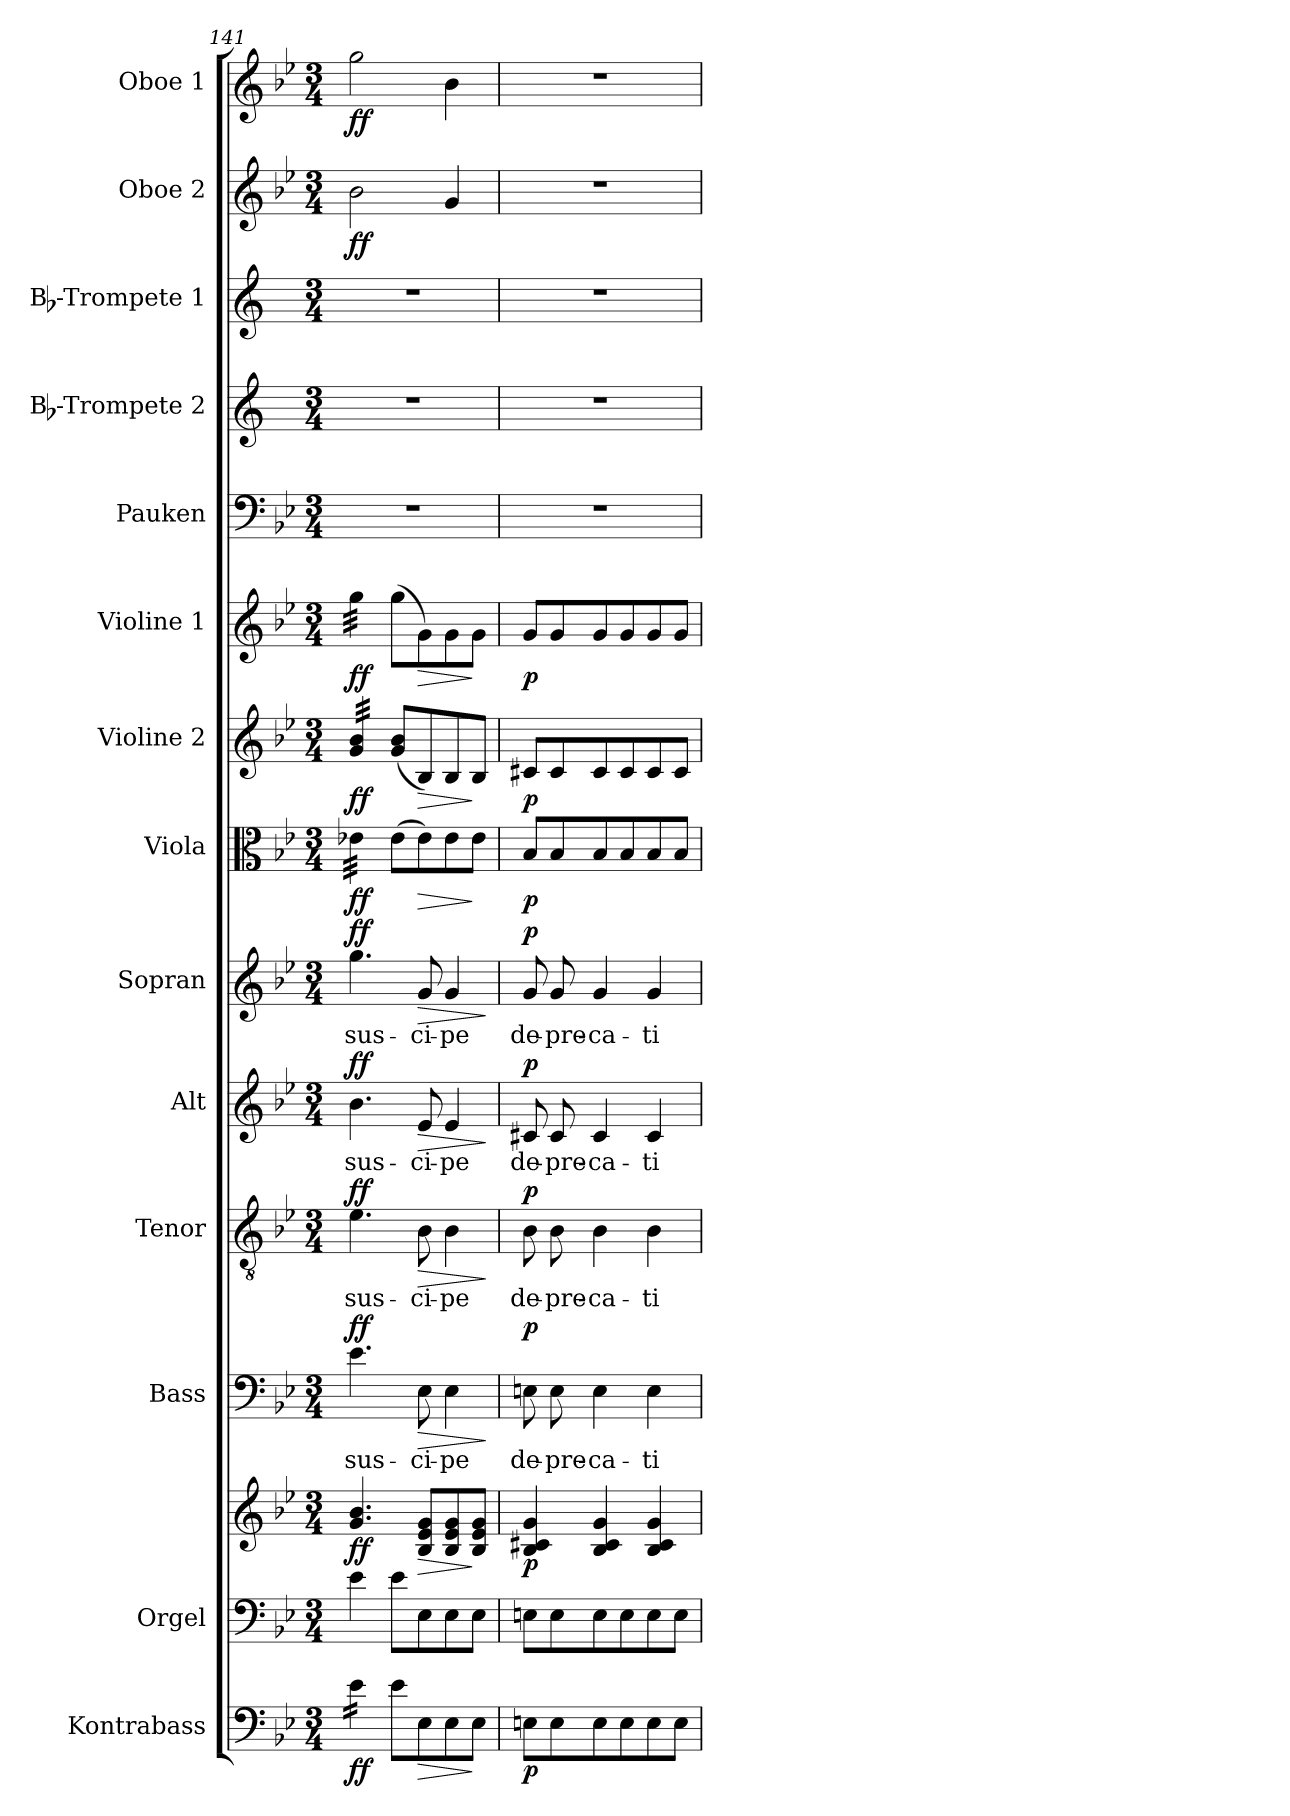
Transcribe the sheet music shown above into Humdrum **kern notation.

**kern	**dynam	**kern	**kern	**dynam	**kern	**text	**dynam	**kern	**text	**dynam	**kern	**text	**dynam	**kern	**text	**dynam	**kern	**dynam	**kern	**dynam	**kern	**dynam	**kern	**kern	**kern	**kern	**dynam	**kern	**dynam
*part14	*part14	*part13	*part13	*part13	*part12	*part12	*part12	*part11	*part11	*part11	*part10	*part10	*part10	*part9	*part9	*part9	*part8	*part8	*part7	*part7	*part6	*part6	*part5	*part4	*part3	*part2	*part2	*part1	*part1
*staff15	*staff15	*staff14	*staff13	*staff13/14	*staff12	*staff12	*staff12	*staff11	*staff11	*staff11	*staff10	*staff10	*staff10	*staff9	*staff9	*staff9	*staff8	*staff8	*staff7	*staff7	*staff6	*staff6	*staff5	*staff4	*staff3	*staff2	*staff2	*staff1	*staff1
*I"Kontrabass	*	*I"Orgel	*	*	*I"Bass	*	*	*I"Tenor	*	*	*I"Alt	*	*	*I"Sopran	*	*	*I"Viola	*	*I"Violine 2	*	*I"Violine 1	*	*I"Pauken	*I"Bb-Trompete 2	*I"Bb-Trompete 1	*I"Oboe 2	*	*I"Oboe 1	*
*I'Kb.	*	*I'Org.	*	*	*I'B.	*	*	*I'T.	*	*	*I'A.	*	*	*I'S.	*	*	*I'Vla.	*	*I'Vl. 2	*	*I'Vl. 1	*	*I'Pk.	*I'Bb Trp. 2	*I'Bb Trp. 1	*I'Ob. 2	*	*I'Ob. 1	*
!!LO:PB:g=z
*clefF4	*	*clefF4	*clefG2	*	*clefF4	*	*	*clefGv2	*	*	*clefG2	*	*	*clefG2	*	*	*clefC3	*	*clefG2	*	*clefG2	*	*clefF4	*clefG2	*clefG2	*clefG2	*	*clefG2	*
*ITrd7c12	*	*	*	*	*	*	*	*	*	*	*	*	*	*	*	*	*	*	*	*	*	*	*	*ITrd1c2	*ITrd1c2	*	*	*	*
*k[b-e-]	*	*k[b-e-]	*k[b-e-]	*	*k[b-e-]	*	*	*k[b-e-]	*	*	*k[b-e-]	*	*	*k[b-e-]	*	*	*k[b-e-]	*	*k[b-e-]	*	*k[b-e-]	*	*k[b-e-]	*k[b-e-]	*k[b-e-]	*k[b-e-]	*	*k[b-e-]	*
*B-:	*	*B-:	*B-:	*	*B-:	*	*	*B-:	*	*	*B-:	*	*	*B-:	*	*	*B-:	*	*B-:	*	*B-:	*	*B-:	*B-:	*B-:	*B-:	*	*B-:	*
*M3/4	*	*M3/4	*M3/4	*	*M3/4	*	*	*M3/4	*	*	*M3/4	*	*	*M3/4	*	*	*M3/4	*	*M3/4	*	*M3/4	*	*M3/4	*M3/4	*M3/4	*M3/4	*	*M3/4	*
=141	=141	=141	=141	=141	=141	=141	=141	=141	=141	=141	=141	=141	=141	=141	=141	=141	=141	=141	=141	=141	=141	=141	=141	=141	=141	=141	=141	=141	=141
!	!LO:DY:b	!	!	!LO:DY:b	!	!LO:LY:b	!LO:DY:a	!	!LO:LY:b	!LO:DY:a	!	!LO:LY:b	!LO:DY:a	!	!LO:LY:b	!LO:DY:a	!	!LO:DY:b	!	!LO:DY:b	!	!LO:DY:b	!	!	!	!	!LO:DY:b	!	!LO:DY:b
*tremolo	*	*	*	*	*	*	*	*	*	*	*	*	*	*	*	*	*	*	*	*	*	*	*	*	*	*	*	*	*
*	*	*	*	*	*	*	*	*	*	*	*	*	*	*	*	*	*tremolo	*	*	*	*	*	*	*	*	*	*	*	*
*	*	*	*	*	*	*	*	*	*	*	*	*	*	*	*	*	*	*	*tremolo	*	*	*	*	*	*	*	*	*	*
*	*	*	*	*	*	*	*	*	*	*	*	*	*	*	*	*	*	*	*	*	*tremolo	*	*	*	*	*	*	*	*
16E-\LL	ff	4e-\	4.g/ 4.b-/	ff	4.e-\	sus-	ff	4.e-\	sus-	ff	4.b-\	sus-	ff	4.gg\	sus-	ff	32e-X\LLL	ff	32g/ 32b-/LLL	ff	32gg\LLL	ff	2.r	2.r	2.r	2b-\	ff	2gg\	ff
.	.	.	.	.	.	.	.	.	.	.	.	.	.	.	.	.	32e-X\	.	32g/ 32b-/	.	32gg\	.	.	.	.	.	.	.	.
16E-\	.	.	.	.	.	.	.	.	.	.	.	.	.	.	.	.	32e-X\	.	32g/ 32b-/	.	32gg\	.	.	.	.	.	.	.	.
.	.	.	.	.	.	.	.	.	.	.	.	.	.	.	.	.	32e-X\	.	32g/ 32b-/	.	32gg\	.	.	.	.	.	.	.	.
16E-\	.	.	.	.	.	.	.	.	.	.	.	.	.	.	.	.	32e-X\	.	32g/ 32b-/	.	32gg\	.	.	.	.	.	.	.	.
.	.	.	.	.	.	.	.	.	.	.	.	.	.	.	.	.	32e-X\	.	32g/ 32b-/	.	32gg\	.	.	.	.	.	.	.	.
16E-\JJ	.	.	.	.	.	.	.	.	.	.	.	.	.	.	.	.	32e-X\	.	32g/ 32b-/	.	32gg\	.	.	.	.	.	.	.	.
*Xtremolo	*	*	*	*	*	*	*	*	*	*	*	*	*	*	*	*	*	*	*	*	*	*	*	*	*	*	*	*	*
.	.	.	.	.	.	.	.	.	.	.	.	.	.	.	.	.	32e-X\JJJ	.	32g/ 32b-/JJJ	.	32gg\JJJ	.	.	.	.	.	.	.	.
*	*	*	*	*	*	*	*	*	*	*	*	*	*	*	*	*	*	*	*	*	*Xtremolo	*	*	*	*	*	*	*	*
*	*	*	*	*	*	*	*	*	*	*	*	*	*	*	*	*	*	*	*Xtremolo	*	*	*	*	*	*	*	*	*	*
*	*	*	*	*	*	*	*	*	*	*	*	*	*	*	*	*	*Xtremolo	*	*	*	*	*	*	*	*	*	*	*	*
8E-\L	.	8e-\L	.	.	.	.	.	.	.	.	.	.	.	.	.	.	(>8e-\L	.	(<8g/ 8b-/L	.	(>8gg\L	.	.	.	.	.	.	.	.
!	!LO:HP:b	!	!	!LO:HP:b	!	!LO:LY:b	!LO:HP:b	!	!LO:LY:b	!LO:HP:b	!	!LO:LY:b	!LO:HP:b	!	!LO:LY:b	!LO:HP:b	!	!LO:HP:b	!	!LO:HP:b	!	!LO:HP:b	!	!	!	!	!	!	!
8EE-\	>	8E-\	8B-/ 8e-/ 8g/L	>	8E-\	-ci-	>	8B-\	-ci-	>	8e-/	-ci-	>	8g/	-ci-	>	8e-\)	>	8B-/)	>	8g\)	>	.	.	.	.	.	.	.
!	!	!	!	!	!	!LO:LY:b	!	!	!LO:LY:b	!	!	!LO:LY:b	!	!	!LO:LY:b	!	!	!	!	!	!	!	!	!	!	!	!	!	!
8EE-\	.	8E-\	8B-/ 8e-/ 8g/	.	4E-\	-pe	.	4B-\	-pe	.	4e-/	-pe	.	4g/	-pe	.	8e-\	.	8B-/	.	8g\	.	.	.	.	4g/	.	4b-\	.
8EE-\J	]	8E-\J	8B-/ 8e-/ 8g/J	]	.	.	.	.	.	.	.	.	.	.	.	.	8e-\J	]	8B-/J	]	8g\J	]	.	.	.	.	.	.	.
.	.	.	.	.	.	.	]	.	.	]	.	.	]	.	.	]	.	.	.	.	.	.	.	.	.	.	.	.	.
=142	=142	=142	=142	=142	=142	=142	=142	=142	=142	=142	=142	=142	=142	=142	=142	=142	=142	=142	=142	=142	=142	=142	=142	=142	=142	=142	=142	=142	=142
!	!LO:DY:b	!	!	!LO:DY:b	!	!LO:LY:b	!LO:DY:a	!	!LO:LY:b	!LO:DY:a	!	!LO:LY:b	!LO:DY:a	!	!LO:LY:b	!LO:DY:a	!	!LO:DY:b	!	!LO:DY:b	!	!LO:DY:b	!	!	!	!	!	!	!
8EEn\L	p	8En\L	4B-/ 4c#X/ 4g/	p	8En\	de-	p	8B-\	de-	p	8c#X/	de-	p	8g/	de-	p	8B-/L	p	8c#X/L	p	8g/L	p	2.r	2.r	2.r	2.r	.	2.r	.
!	!	!	!	!	!	!LO:LY:b	!	!	!LO:LY:b	!	!	!LO:LY:b	!	!	!LO:LY:b	!	!	!	!	!	!	!	!	!	!	!	!	!	!
8EE\	.	8E\	.	.	8E\	-pre-	.	8B-\	-pre-	.	8c#/	-pre-	.	8g/	-pre-	.	8B-/	.	8c#/	.	8g/	.	.	.	.	.	.	.	.
!	!	!	!	!	!	!LO:LY:b	!	!	!LO:LY:b	!	!	!LO:LY:b	!	!	!LO:LY:b	!	!	!	!	!	!	!	!	!	!	!	!	!	!
8EE\	.	8E\	4B-/ 4c#/ 4g/	.	4E\	-ca-	.	4B-\	-ca-	.	4c#/	-ca-	.	4g/	-ca-	.	8B-/	.	8c#/	.	8g/	.	.	.	.	.	.	.	.
8EE\	.	8E\	.	.	.	.	.	.	.	.	.	.	.	.	.	.	8B-/	.	8c#/	.	8g/	.	.	.	.	.	.	.	.
!	!	!	!	!	!	!LO:LY:b	!	!	!LO:LY:b	!	!	!LO:LY:b	!	!	!LO:LY:b	!	!	!	!	!	!	!	!	!	!	!	!	!	!
8EE\	.	8E\	4B-/ 4c#/ 4g/	.	4E\	-ti-	.	4B-\	-ti-	.	4c#/	-ti-	.	4g/	-ti-	.	8B-/	.	8c#/	.	8g/	.	.	.	.	.	.	.	.
8EE\J	.	8E\J	.	.	.	.	.	.	.	.	.	.	.	.	.	.	8B-/J	.	8c#/J	.	8g/J	.	.	.	.	.	.	.	.
=	=	=	=	=	=	=	=	=	=	=	=	=	=	=	=	=	=	=	=	=	=	=	=	=	=	=	=	=	=
*-	*-	*-	*-	*-	*-	*-	*-	*-	*-	*-	*-	*-	*-	*-	*-	*-	*-	*-	*-	*-	*-	*-	*-	*-	*-	*-	*-	*-	*-
